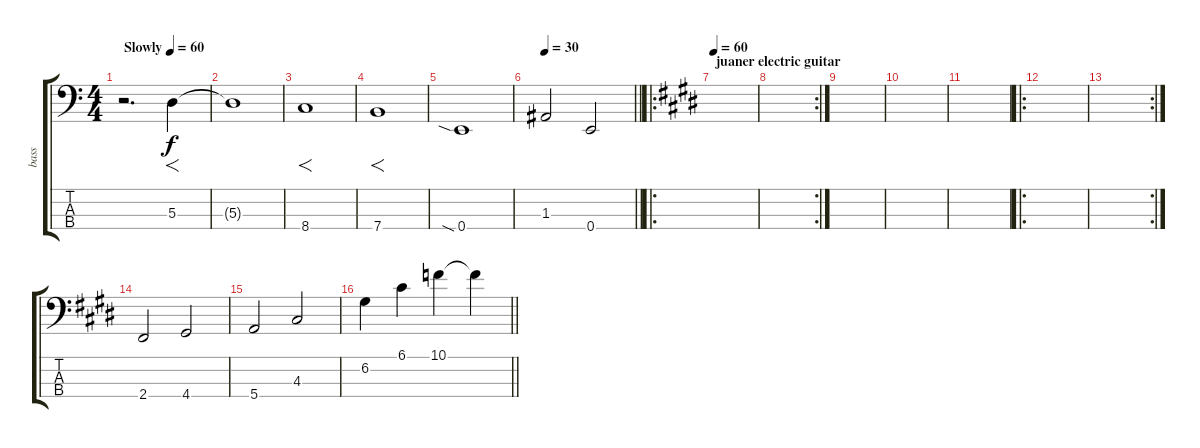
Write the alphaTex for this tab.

\track ("bass" "bass") {instrument electricbassfinger}
\staff {score tabs}
\tuning (G2 D2 A1 E1) {hide}
\ts (4 4)
\tempo (60 "Slowly")
\clef f4
\ks c
r.2{d dy f instrument electricbassfinger} 5.3.4{f} |
5.3{t}.1 |
8.4.1{f} |
7.4.1{f} |
0.4{sia}.1 |
\tempo 30
\barLineRight lightlight
1.3.2 0.4.2 |
\ro
\section ("" "juaner electric guitar")
\tempo 60
\ks c#minor
|
\rc 2
|
|
|
|
\ro
|
\rc 2
|
2.4.2 4.4.2 |
5.4.2 4.3.2 |
\barLineRight lightlight
6.2.4 6.1.4 10.1.4 10.1{t}.4
